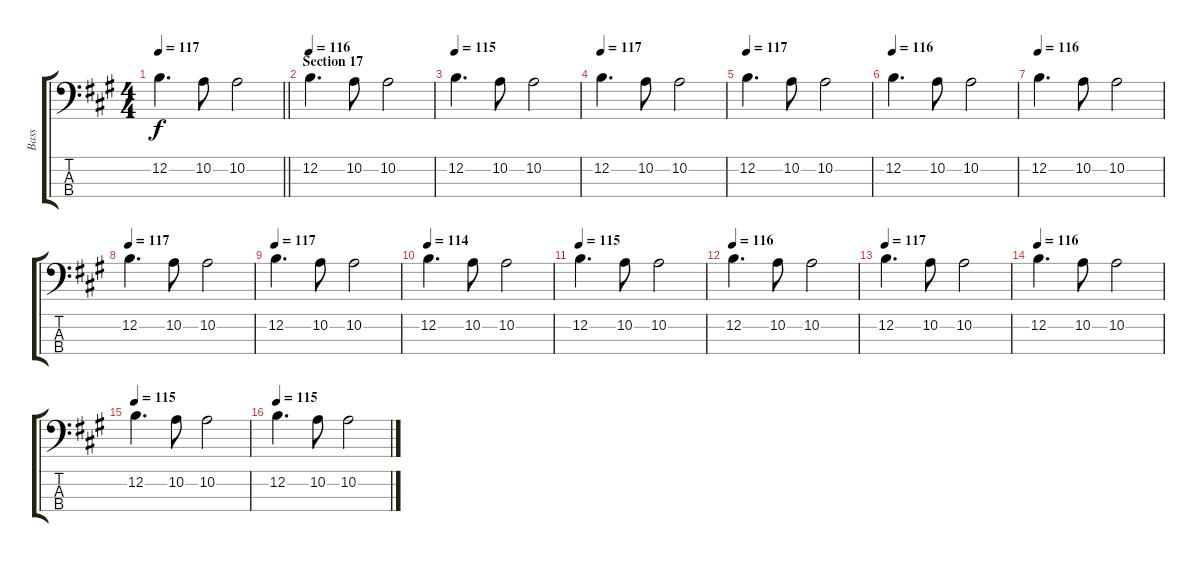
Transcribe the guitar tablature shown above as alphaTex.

\track ("Bass" "Bass") {instrument electricbassfinger}
\staff {score tabs}
\tuning (E2 B1 Gb1 B0) {hide}
\ts (4 4)
\tempo 117
\clef f4
\barLineRight lightlight
\ks f#minor
12.2.4{d dy f} 10.2.8 10.2.2 |
\section ("" "Section 17")
\tempo 116
12.2.4{d} 10.2.8 10.2.2 |
\tempo 115
12.2.4{d} 10.2.8 10.2.2 |
\tempo 117
12.2.4{d} 10.2.8 10.2.2 |
\tempo 117
12.2.4{d} 10.2.8 10.2.2 |
\tempo 116
12.2.4{d} 10.2.8 10.2.2 |
\tempo 116
12.2.4{d} 10.2.8 10.2.2 |
\tempo 117
12.2.4{d} 10.2.8 10.2.2 |
\tempo 117
12.2.4{d} 10.2.8 10.2.2 |
\tempo 114
12.2.4{d} 10.2.8 10.2.2 |
\tempo 115
12.2.4{d} 10.2.8 10.2.2 |
\tempo 116
12.2.4{d} 10.2.8 10.2.2 |
\tempo 117
12.2.4{d} 10.2.8 10.2.2 |
\tempo 116
12.2.4{d} 10.2.8 10.2.2 |
\tempo 115
12.2.4{d} 10.2.8 10.2.2 |
\tempo 115
12.2.4{d} 10.2.8 10.2.2
